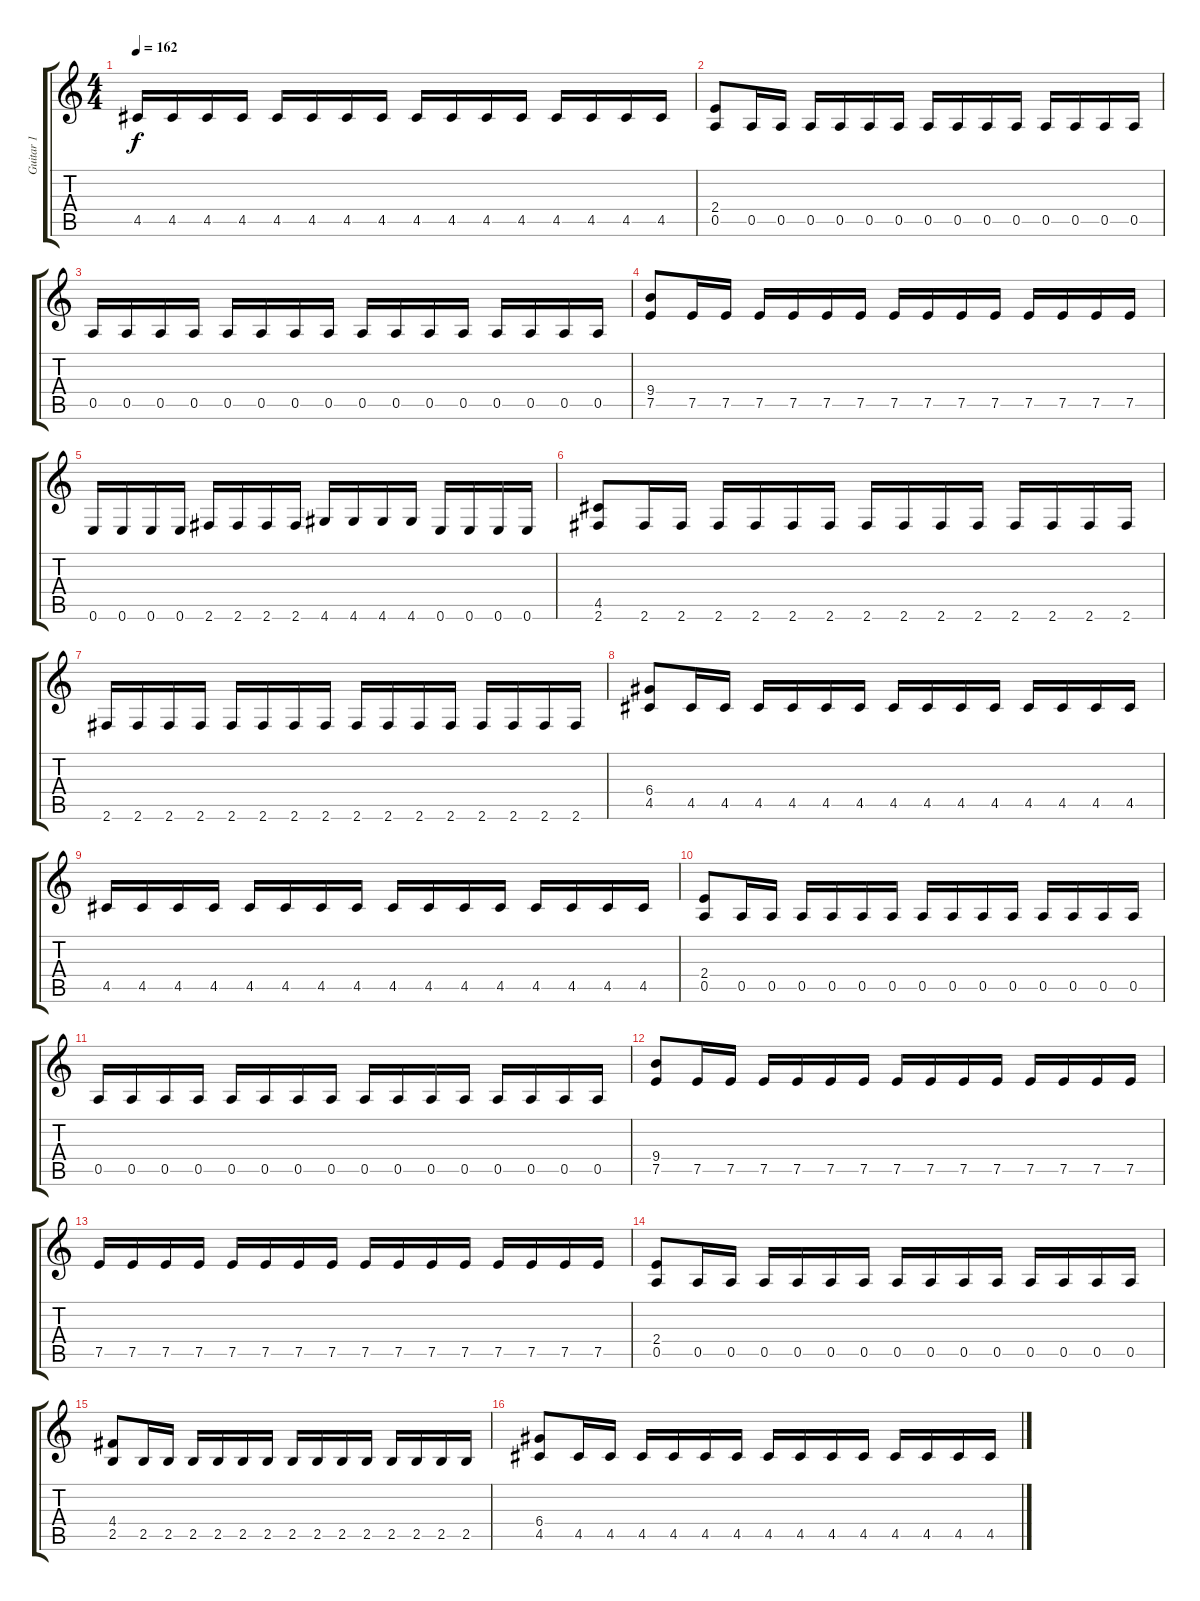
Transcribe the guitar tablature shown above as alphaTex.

\track ("Guitar 1" "Guitar 1") {instrument overdrivenguitar}
\staff {score tabs}
\tuning (E4 B3 G3 D3 A2 E2) {hide}
\ts (4 4)
\tempo 162
\clef g2
\ks c
4.5.16{dy f} 4.5.16 4.5.16 4.5.16 4.5.16 4.5.16 4.5.16 4.5.16 4.5.16 4.5.16 4.5.16 4.5.16 4.5.16 4.5.16 4.5.16 4.5.16 |
\section ("" "")
(2.4 0.5).8 0.5.16 0.5.16 0.5.16 0.5.16 0.5.16 0.5.16 0.5.16 0.5.16 0.5.16 0.5.16 0.5.16 0.5.16 0.5.16 0.5.16 |
0.5.16 0.5.16 0.5.16 0.5.16 0.5.16 0.5.16 0.5.16 0.5.16 0.5.16 0.5.16 0.5.16 0.5.16 0.5.16 0.5.16 0.5.16 0.5.16 |
(9.4 7.5).8 7.5.16 7.5.16 7.5.16 7.5.16 7.5.16 7.5.16 7.5.16 7.5.16 7.5.16 7.5.16 7.5.16 7.5.16 7.5.16 7.5.16 |
0.6.16 0.6.16 0.6.16 0.6.16 2.6.16 2.6.16 2.6.16 2.6.16 4.6.16 4.6.16 4.6.16 4.6.16 0.6.16 0.6.16 0.6.16 0.6.16 |
(4.5 2.6).8 2.6.16 2.6.16 2.6.16 2.6.16 2.6.16 2.6.16 2.6.16 2.6.16 2.6.16 2.6.16 2.6.16 2.6.16 2.6.16 2.6.16 |
2.6.16 2.6.16 2.6.16 2.6.16 2.6.16 2.6.16 2.6.16 2.6.16 2.6.16 2.6.16 2.6.16 2.6.16 2.6.16 2.6.16 2.6.16 2.6.16 |
(6.4 4.5).8 4.5.16 4.5.16 4.5.16 4.5.16 4.5.16 4.5.16 4.5.16 4.5.16 4.5.16 4.5.16 4.5.16 4.5.16 4.5.16 4.5.16 |
4.5.16 4.5.16 4.5.16 4.5.16 4.5.16 4.5.16 4.5.16 4.5.16 4.5.16 4.5.16 4.5.16 4.5.16 4.5.16 4.5.16 4.5.16 4.5.16 |
(2.4 0.5).8 0.5.16 0.5.16 0.5.16 0.5.16 0.5.16 0.5.16 0.5.16 0.5.16 0.5.16 0.5.16 0.5.16 0.5.16 0.5.16 0.5.16 |
0.5.16 0.5.16 0.5.16 0.5.16 0.5.16 0.5.16 0.5.16 0.5.16 0.5.16 0.5.16 0.5.16 0.5.16 0.5.16 0.5.16 0.5.16 0.5.16 |
(9.4 7.5).8 7.5.16 7.5.16 7.5.16 7.5.16 7.5.16 7.5.16 7.5.16 7.5.16 7.5.16 7.5.16 7.5.16 7.5.16 7.5.16 7.5.16 |
7.5.16 7.5.16 7.5.16 7.5.16 7.5.16 7.5.16 7.5.16 7.5.16 7.5.16 7.5.16 7.5.16 7.5.16 7.5.16 7.5.16 7.5.16 7.5.16 |
(2.4 0.5).8 0.5.16 0.5.16 0.5.16 0.5.16 0.5.16 0.5.16 0.5.16 0.5.16 0.5.16 0.5.16 0.5.16 0.5.16 0.5.16 0.5.16 |
(4.4 2.5).8 2.5.16 2.5.16 2.5.16 2.5.16 2.5.16 2.5.16 2.5.16 2.5.16 2.5.16 2.5.16 2.5.16 2.5.16 2.5.16 2.5.16 |
(6.4 4.5).8 4.5.16 4.5.16 4.5.16 4.5.16 4.5.16 4.5.16 4.5.16 4.5.16 4.5.16 4.5.16 4.5.16 4.5.16 4.5.16 4.5.16
